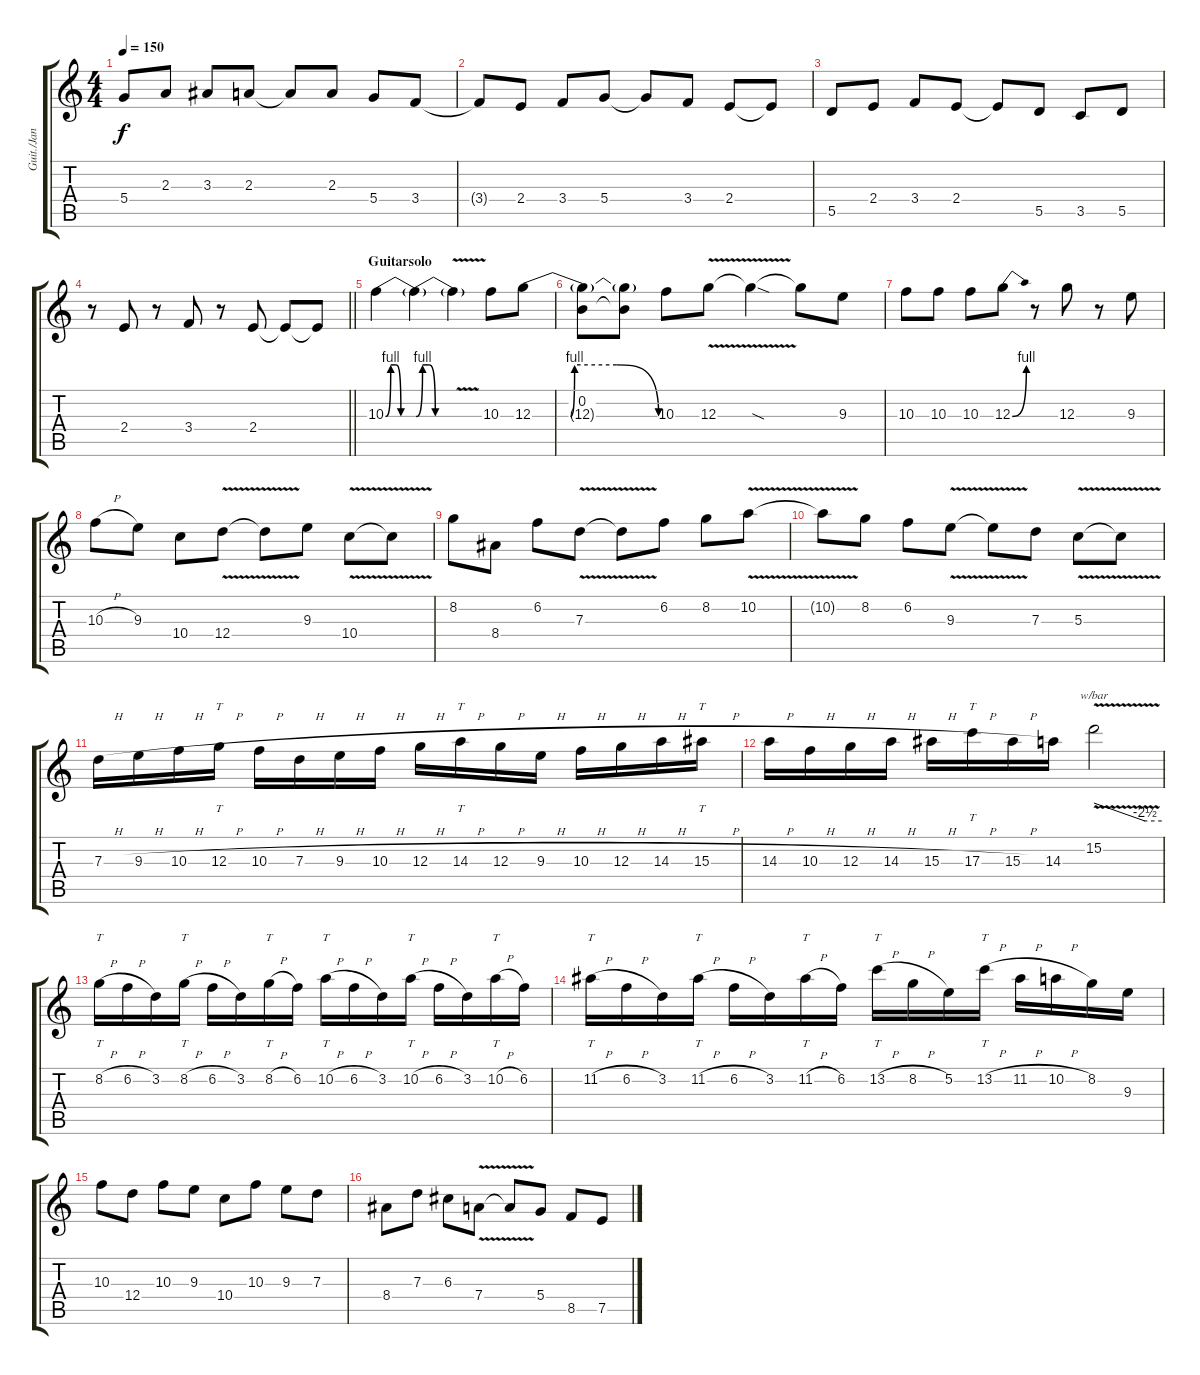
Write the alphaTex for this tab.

\track ("Guit./Jan" "Guit./Jan") {instrument distortionguitar}
\staff {score tabs}
\tuning (E4 B3 G3 D3 A2 D2) {hide}
\ts (4 4)
\tempo 150
\clef g2
\ks c
5.4.8{dy f} 2.3.8 3.3.8 2.3.8 2.3{t}.8 2.3.8 5.4.8 3.4.8 |
3.4{t}.8 2.4.8 3.4.8 5.4.8 5.4{t}.8 3.4.8 2.4.8 2.4{t}.8 |
5.5.8 2.4.8 3.4.8 2.4.8 2.4{t}.8 5.5.8 3.5.8 5.5.8 |
\barLineRight lightlight
r.8 2.4.8 r.8 3.4.8 r.8 2.4.8 2.4{t}.8 2.4{t}.8 |
\section ("" "Guitarsolo")
10.3{be (custom 0 0 10 4 20 4 30 0 60 0)}.4{volume 16} 10.3{be (custom 0 0 10 4 20 4 30 0 60 0) t}.4 10.3{v t}.4 10.3.8 12.3{be (custom 0 0 18 0 20 4 40 4 60 0)}.8 |
(0.2 12.3{t}).8 (0.2{t} 12.3{t}).8 10.3.8 12.3{v}.8 12.3{sod t}.4 12.3{t}.8 9.3.8 |
10.3.8 10.3.8 10.3.8 12.3{be (bend 0 0 60 4)}.8 r.8 12.3.8 r.8 9.3.8 |
10.3{h}.8 9.3.8 10.4.8 12.4{v}.8 12.4{t}.8 9.3.8 10.4{v}.8 10.4{t}.8 |
8.2.8 8.4.8 6.2.8 7.3{v}.8 7.3{t}.8 6.2.8 8.2.8 10.2{v}.8 |
10.2{t}.8 8.2.8 6.2.8 9.3{v}.8 9.3{t}.8 7.3.8 5.3{v}.8 5.3{t}.8 |
7.3{h}.16 9.3{h}.16 10.3{h}.16 12.3{h}.16{tt} 10.3{h}.16 7.3{h}.16 9.3{h}.16 10.3{h}.16 12.3{h}.16 14.3{h}.16{tt} 12.3{h}.16 9.3{h}.16 10.3{h}.16 12.3{h}.16 14.3{h}.16 15.3{h}.16{tt} |
14.3{h}.16 10.3{h}.16 12.3{h}.16 14.3{h}.16 15.3{h}.16 17.3{h}.16{tt} 15.3{h}.16 14.3.16 15.2{v}.2{tbe (custom default 0 0 45 -10 60 -10)} |
8.2{h}.16{tt} 6.2{h}.16 3.2.16 8.2{h}.16{tt} 6.2{h}.16 3.2.16 8.2{h}.16{tt} 6.2.16 10.2{h}.16{tt} 6.2{h}.16 3.2.16 10.2{h}.16{tt} 6.2{h}.16 3.2.16 10.2{h}.16{tt} 6.2.16 |
11.2{h}.16{tt} 6.2{h}.16 3.2.16 11.2{h}.16{tt} 6.2{h}.16 3.2.16 11.2{h}.16{tt} 6.2.16 13.2{h}.16{tt} 8.2{h}.16 5.2.16 13.2{h}.16{tt} 11.2{h}.16 10.2{h}.16 8.2.16 9.3.16 |
10.3.8 12.4.8 10.3.8 9.3.8 10.4.8 10.3.8 9.3.8 7.3.8 |
8.4.8 7.3.8 6.3.8 7.4{v}.8 7.4{t}.8 5.4.8 8.5.8 7.5.8
